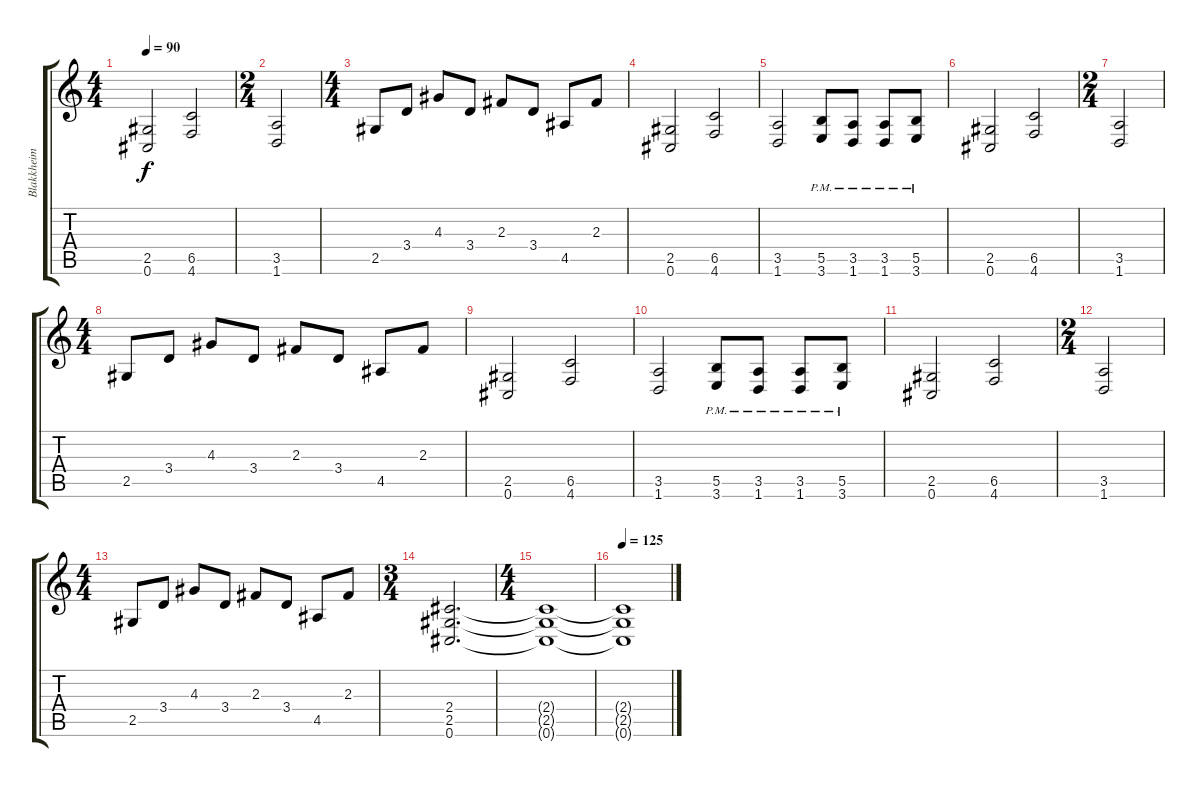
\track ("Blakkheim" "Blakkheim") {instrument distortionguitar}
\staff {score tabs}
\tuning (Db4 Ab3 E3 B2 Gb2 Db2) {hide}
\ts (4 4)
\tempo 90
\clef g2
\ks c
(2.5 0.6).2{dy f} (6.5 4.6).2 |
\ts (2 4)
(3.5 1.6).2 |
\ts (4 4)
2.5.8 3.4.8 4.3.8 3.4.8 2.3.8 3.4.8 4.5.8 2.3.8 |
(2.5 0.6).2 (6.5 4.6).2 |
(3.5 1.6).2 (5.5{pm} 3.6{pm}).8 (3.5{pm} 1.6{pm}).8 (3.5{pm} 1.6{pm}).8 (5.5{pm} 3.6{pm}).8 |
(2.5 0.6).2 (6.5 4.6).2 |
\ts (2 4)
(3.5 1.6).2 |
\ts (4 4)
2.5.8 3.4.8 4.3.8 3.4.8 2.3.8 3.4.8 4.5.8 2.3.8 |
(2.5 0.6).2 (6.5 4.6).2 |
(3.5 1.6).2 (5.5{pm} 3.6{pm}).8 (3.5{pm} 1.6{pm}).8 (3.5{pm} 1.6{pm}).8 (5.5{pm} 3.6{pm}).8 |
(2.5 0.6).2 (6.5 4.6).2 |
\ts (2 4)
(3.5 1.6).2 |
\ts (4 4)
2.5.8 3.4.8 4.3.8 3.4.8 2.3.8 3.4.8 4.5.8 2.3.8 |
\ts (3 4)
(2.4 2.5 0.6).2{d} |
\ts (4 4)
(2.4{t} 2.5{t} 0.6{t}).1 |
\tempo 125
(2.4{t} 2.5{t} 0.6{t}).1
